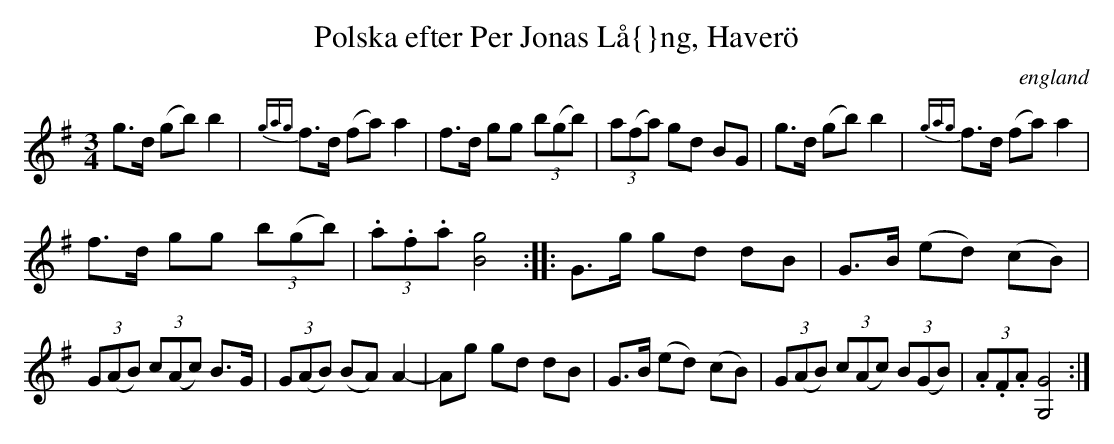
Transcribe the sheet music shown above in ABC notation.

X:1
T:Polska efter Per Jonas L\aa{}ng, Haver\"o
O:england
M:3/4
L:1/8
K:G
g>d (gb) b2 | {gag}f>d (fa) a2 |\
f>d gg (3b(gb) | (3a(fa) gd BG |\
g>d (gb) b2 | {gag}f>d (fa) a2 |
f>d gg (3b(gb) | (3.a.f.a [B4g4] ::\
G>g gd dB | G>B (ed) (cB) |
(3G(AB) (3c(Ac) B>G | (3G(AB) (BA) A2-|\
Ag gd dB | G>B (ed) (cB) |\
(3G(AB) (3c(Ac) (3B(GB) | (3.A.F.A [G,4G4]:|
